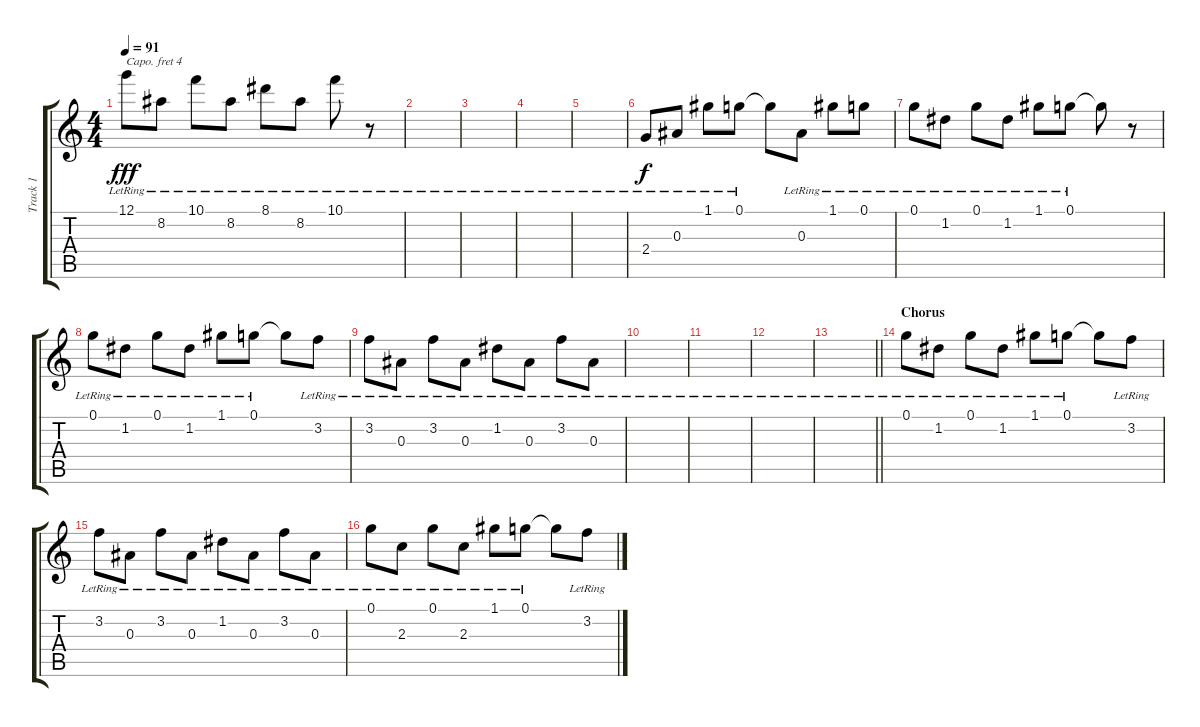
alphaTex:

\track ("Track 1" "Track 1") {instrument acousticguitarsteel}
\staff {score tabs}
\capo 4
\tuning (Eb4 Bb3 Gb3 Db3 Ab2 Eb2) {hide}
\ts (4 4)
\tempo 91
\clef g2
\ks c
12.1{lr}.8{dy fff} 8.2{lr}.8 10.1{lr}.8 8.2{lr}.8 8.1{lr}.8 8.2{lr}.8 10.1{lr}.8 r.8 |
|
|
|
|
2.4{lr}.8{dy f} 0.3{lr}.8 1.1{lr}.8 0.1{lr}.8 0.1{t}.8 0.3{lr}.8 1.1{lr}.8 0.1{lr}.8 |
0.1{lr}.8 1.2{lr}.8 0.1{lr}.8 1.2{lr}.8 1.1{lr}.8 0.1{lr}.8 0.1{t}.8 r.8 |
0.1{lr}.8 1.2{lr}.8 0.1{lr}.8 1.2{lr}.8 1.1{lr}.8 0.1{lr}.8 0.1{t}.8 3.2{lr}.8 |
3.2{lr}.8 0.3{lr}.8 3.2{lr}.8 0.3{lr}.8 1.2{lr}.8 0.3{lr}.8 3.2{lr}.8 0.3{lr}.8 |
|
|
|
\barLineRight lightlight
|
\section ("" "Chorus")
0.1{lr}.8 1.2{lr}.8 0.1{lr}.8 1.2{lr}.8 1.1{lr}.8 0.1{lr}.8 0.1{t}.8 3.2{lr}.8 |
3.2{lr}.8 0.3{lr}.8 3.2{lr}.8 0.3{lr}.8 1.2{lr}.8 0.3{lr}.8 3.2{lr}.8 0.3{lr}.8 |
0.1{lr}.8 2.3{lr}.8 0.1{lr}.8 2.3{lr}.8 1.1{lr}.8 0.1{lr}.8 0.1{t}.8 3.2{lr}.8
